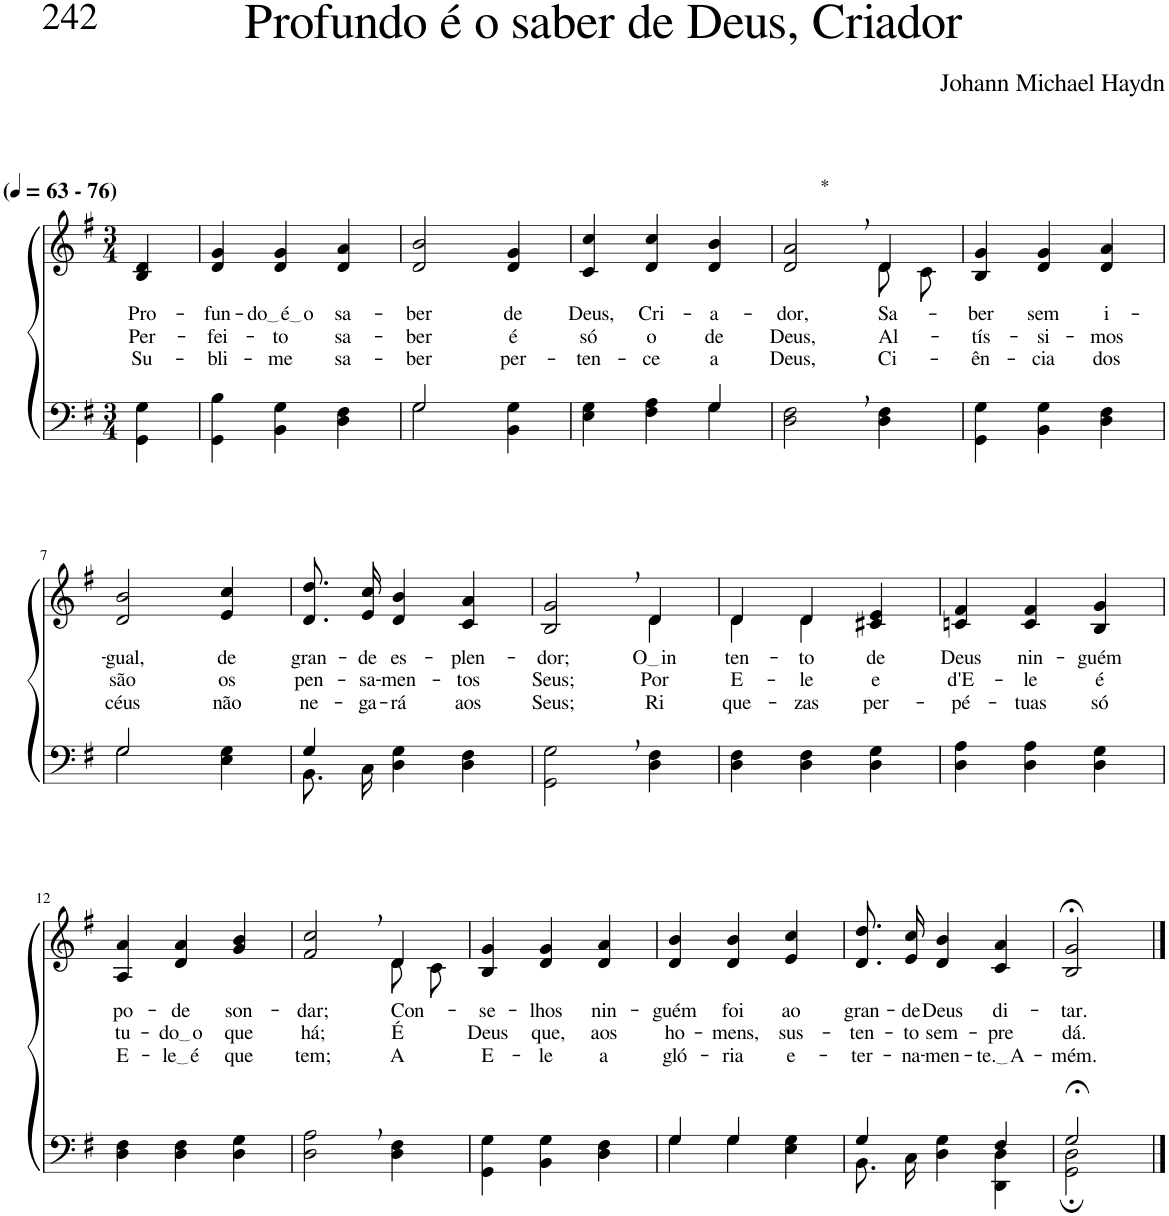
**kern	**kern	**text	**text	**text
*part2	*part1	*part1	*part1	*part1
*staff2	*staff1	*staff1	*staff1	*staff1
*I"Parte III e IV	*I"Parte I e II	*	*	*
*clefF4	*clefG2	*	*	*
*Trd-1c-2	*Trd-1c-2	*	*	*
*k[f#]	*k[f#]	*	*	*
*M3/4	*M3/4	*	*	*
*MM63	*MM63	*	*	*
=1	=1	=1	=1	=1
!	!LO:TX:a:B:t=(	!	!	!
!	!LO:TX:a:B:t=- 76)	!	!	!
!	!	!LO:LY:b	!LO:LY:b	!LO:LY:b
4GG\ 4G\	4B/ 4d/	Pro-	Per-	Su-
=2	=2	=2	=2	=2
!	!	!LO:LY:b	!LO:LY:b	!LO:LY:b
4GG\ 4B\	4d/ 4g/	-fun-	-fei-	-bli-
!	!	!LO:LY:b	!LO:LY:b	!LO:LY:b
4BB\ 4G\	4d/ 4g/	do é o	-to	-me
!	!	!LO:LY:b	!LO:LY:b	!LO:LY:b
4D\ 4F#\	4d/ 4a/	sa-	sa-	sa-
=3	=3	=3	=3	=3
*^	*	*	*	*
!	!	!	!LO:LY:b	!LO:LY:b	!LO:LY:b
2G/	2G\	2d/ 2b/	-ber	-ber	-ber
!	!	!	!LO:LY:b	!LO:LY:b	!LO:LY:b
4ryy	4BB\ 4G\	4d/ 4g/	de	é	per-
=4	=4	=4	=4	=4	=4
!	!	!	!LO:LY:b	!LO:LY:b	!LO:LY:b
2ryy	4E\ 4G\	4c/ 4cc/	Deus,	só	-ten-
!	!	!	!LO:LY:b	!LO:LY:b	!LO:LY:b
.	4F#\ 4A\	4d/ 4cc/	Cri-	o	-ce
!	!	!	!LO:LY:b	!LO:LY:b	!LO:LY:b
4G/	4G\	4d/ 4b/	-a-	de	a
=5	=5	=5	=5	=5	=5
!	!	!LO:TX:a:t=*	!	!	!
!	!	!	!LO:LY:b	!LO:LY:b	!LO:LY:b
*v	*v	*^	*	*	*
2D\, 2F#\,	2d/, 2a/,	2ryy	-dor,	Deus,	Deus,
!	!	!	!LO:LY:b	!LO:LY:b	!LO:LY:b
4D\ 4F#\	4d/	8d\L	Sa-	Al-	Ci-
.	.	8c\J	.	.	.
=6	=6	=6	=6	=6	=6
!	!	!	!LO:LY:b	!LO:LY:b	!LO:LY:b
*	*v	*v	*	*	*
4GG\ 4G\	4B/ 4g/	-ber	-tís-	-ên-
!	!	!LO:LY:b	!LO:LY:b	!LO:LY:b
4BB\ 4G\	4d/ 4g/	sem	-si-	-cia
!	!	!LO:LY:b	!LO:LY:b	!LO:LY:b
4D\ 4F#\	4d/ 4a/	i-	-mos	dos
!!LO:LB:g=z
=7	=7	=7	=7	=7
*^	*	*	*	*
!	!	!	!LO:LY:b	!LO:LY:b	!LO:LY:b
2G/	2G\	2d/ 2b/	-gual,	são	céus
!	!	!	!LO:LY:b	!LO:LY:b	!LO:LY:b
4ryy	4E\ 4G\	4e/ 4cc/	de	os	não
=8	=8	=8	=8	=8	=8
!	!	!	!LO:LY:b	!LO:LY:b	!LO:LY:b
4G/	8.BB\L	8.d/ 8.dd/L	gran-	pen-	ne-
!	!	!	!LO:LY:b	!LO:LY:b	!LO:LY:b
.	16C\Jk	16e/ 16cc/Jk	-de	-sa-	-ga-
!	!	!	!LO:LY:b	!LO:LY:b	!LO:LY:b
2ryy	4D\ 4G\	4d/ 4b/	es-	-men-	-rá
!	!	!	!LO:LY:b	!LO:LY:b	!LO:LY:b
.	4D\ 4F#\	4c/ 4a/	-plen-	-tos	aos
=9	=9	=9	=9	=9	=9
!	!	!	!LO:LY:b	!LO:LY:b	!LO:LY:b
*v	*v	*^	*	*	*
2GG\, 2G\,	2B/, 2g/,	2ryy	-dor;	Seus;	Seus;
!	!	!	!LO:LY:b	!LO:LY:b	!LO:LY:b
4D\ 4F#\	4d/	4d\	O in	Por	Ri-
=10	=10	=10	=10	=10	=10
!	!	!	!LO:LY:b	!LO:LY:b	!LO:LY:b
4D\ 4F#\	4d\	4d/	-ten-	E-	-que-
!	!	!	!LO:LY:b	!LO:LY:b	!LO:LY:b
4D\ 4F#\	4d\	4d/	-to	-le	-zas
!	!	!	!LO:LY:b	!LO:LY:b	!LO:LY:b
4D\ 4G\	4ryy	4c#X/ 4e/	de	e	per-
=11	=11	=11	=11	=11	=11
!	!	!	!LO:LY:b	!LO:LY:b	!LO:LY:b
*	*v	*v	*	*	*
4D\ 4A\	4cn/ 4f#/	Deus	d'E-	pé-
!	!	!LO:LY:b	!LO:LY:b	!LO:LY:b
4D\ 4A\	4c/ 4f#/	nin-	-le	-tuas
!	!	!LO:LY:b	!LO:LY:b	!LO:LY:b
4D\ 4G\	4B/ 4g/	-guém	é	só
!!LO:LB:g=z
=12	=12	=12	=12	=12
!	!	!LO:LY:b	!LO:LY:b	!LO:LY:b
4D\ 4F#\	4A/ 4a/	po-	tu-	E-
!	!	!LO:LY:b	!LO:LY:b	!LO:LY:b
4D\ 4F#\	4d/ 4a/	-de	do o	le é
!	!	!LO:LY:b	!LO:LY:b	!LO:LY:b
4D\ 4G\	4g/ 4b/	son-	que	que
=13	=13	=13	=13	=13
!	!	!LO:LY:b	!LO:LY:b	!LO:LY:b
*	*^	*	*	*
2D\, 2A\,	2f#/, 2cc/,	2ryy	-dar;	há;	tem;
!	!	!	!	!LO:LY:b	!
!	!	!	!LO:LY:b	!	!LO:LY:b
4D\ 4F#\	4d/	8d\L	Con-	.	-A
.	.	8c\J	.	.	.
=14	=14	=14	=14	=14	=14
!	!	!	!LO:LY:b	!LO:LY:b	!LO:LY:b
*	*v	*v	*	*	*
4GG\ 4G\	4B/ 4g/	-se-	Deus	E-
!	!	!LO:LY:b	!LO:LY:b	!LO:LY:b
4BB\ 4G\	4d/ 4g/	-lhos	que,	-le
!	!	!LO:LY:b	!LO:LY:b	!LO:LY:b
4D\ 4F#\	4d/ 4a/	nin-	aos	a
=15	=15	=15	=15	=15
*^	*	*	*	*
!	!	!	!LO:LY:b	!LO:LY:b	!LO:LY:b
4G/	4G\	4d/ 4b/	-guém	ho-	gló-
!	!	!	!LO:LY:b	!LO:LY:b	!LO:LY:b
4G/	4G\	4d/ 4b/	foi	-mens,	-ria
!	!	!	!LO:LY:b	!LO:LY:b	!LO:LY:b
4ryy	4E\ 4G\	4e/ 4cc/	ao	sus-	e-
=16	=16	=16	=16	=16	=16
!	!	!	!LO:LY:b	!LO:LY:b	!LO:LY:b
4G/	8.BB\L	8.d/ 8.dd/L	gran-	-ten-	-ter-
!	!	!	!LO:LY:b	!LO:LY:b	!LO:LY:b
.	16C\Jk	16e/ 16cc/Jk	-de	-to	-na-
!	!	!	!LO:LY:b	!LO:LY:b	!LO:LY:b
4ryy	4D\ 4G\	4d/ 4b/	Deus	sem-	-men-
!	!	!	!LO:LY:b	!LO:LY:b	!LO:LY:b
4F#/	4DD\ 4D\	4c/ 4a/	di-	-pre	te. A
=17	=17	=17	=17	=17	=17
!	!	!	!LO:LY:b	!LO:LY:b	!LO:LY:b
2G;</	2GG\; 2D\;	2B/;< 2g/;<	-tar.	dá.	-mém.
*v	*v	*	*	*	*
==	==	==	==	==
*-	*-	*-	*-	*-
